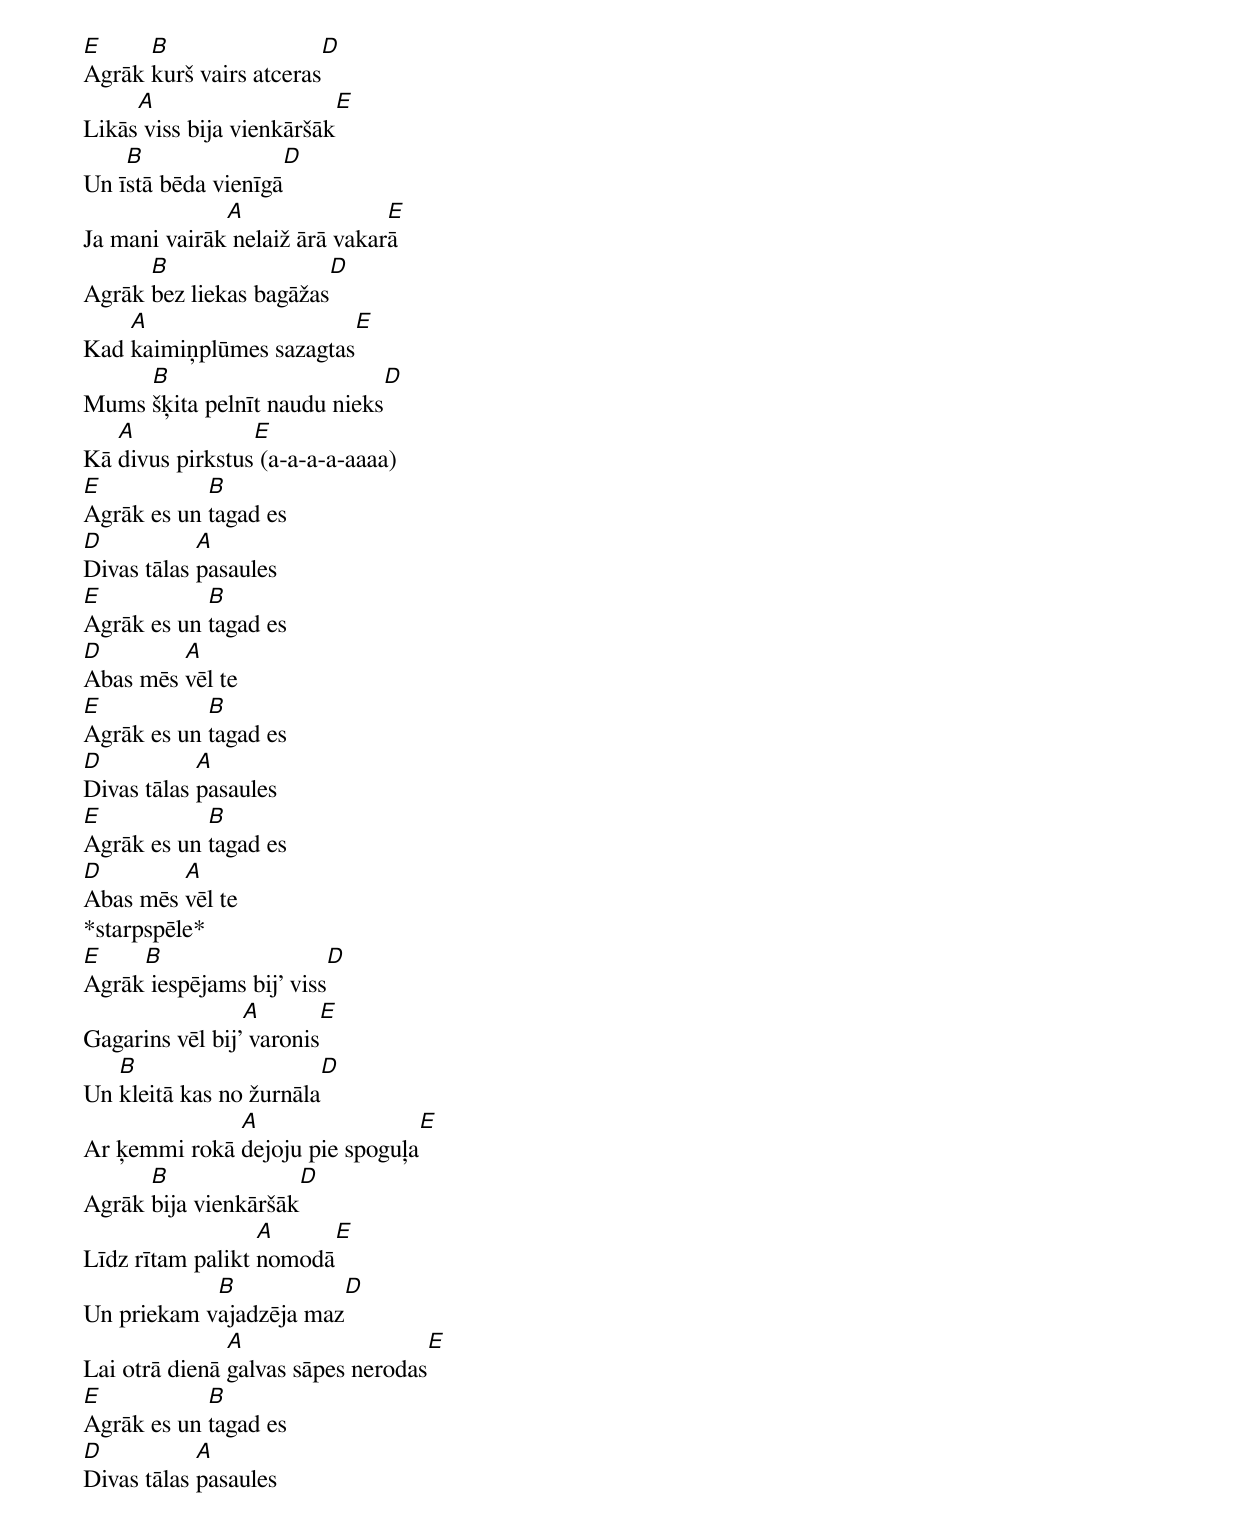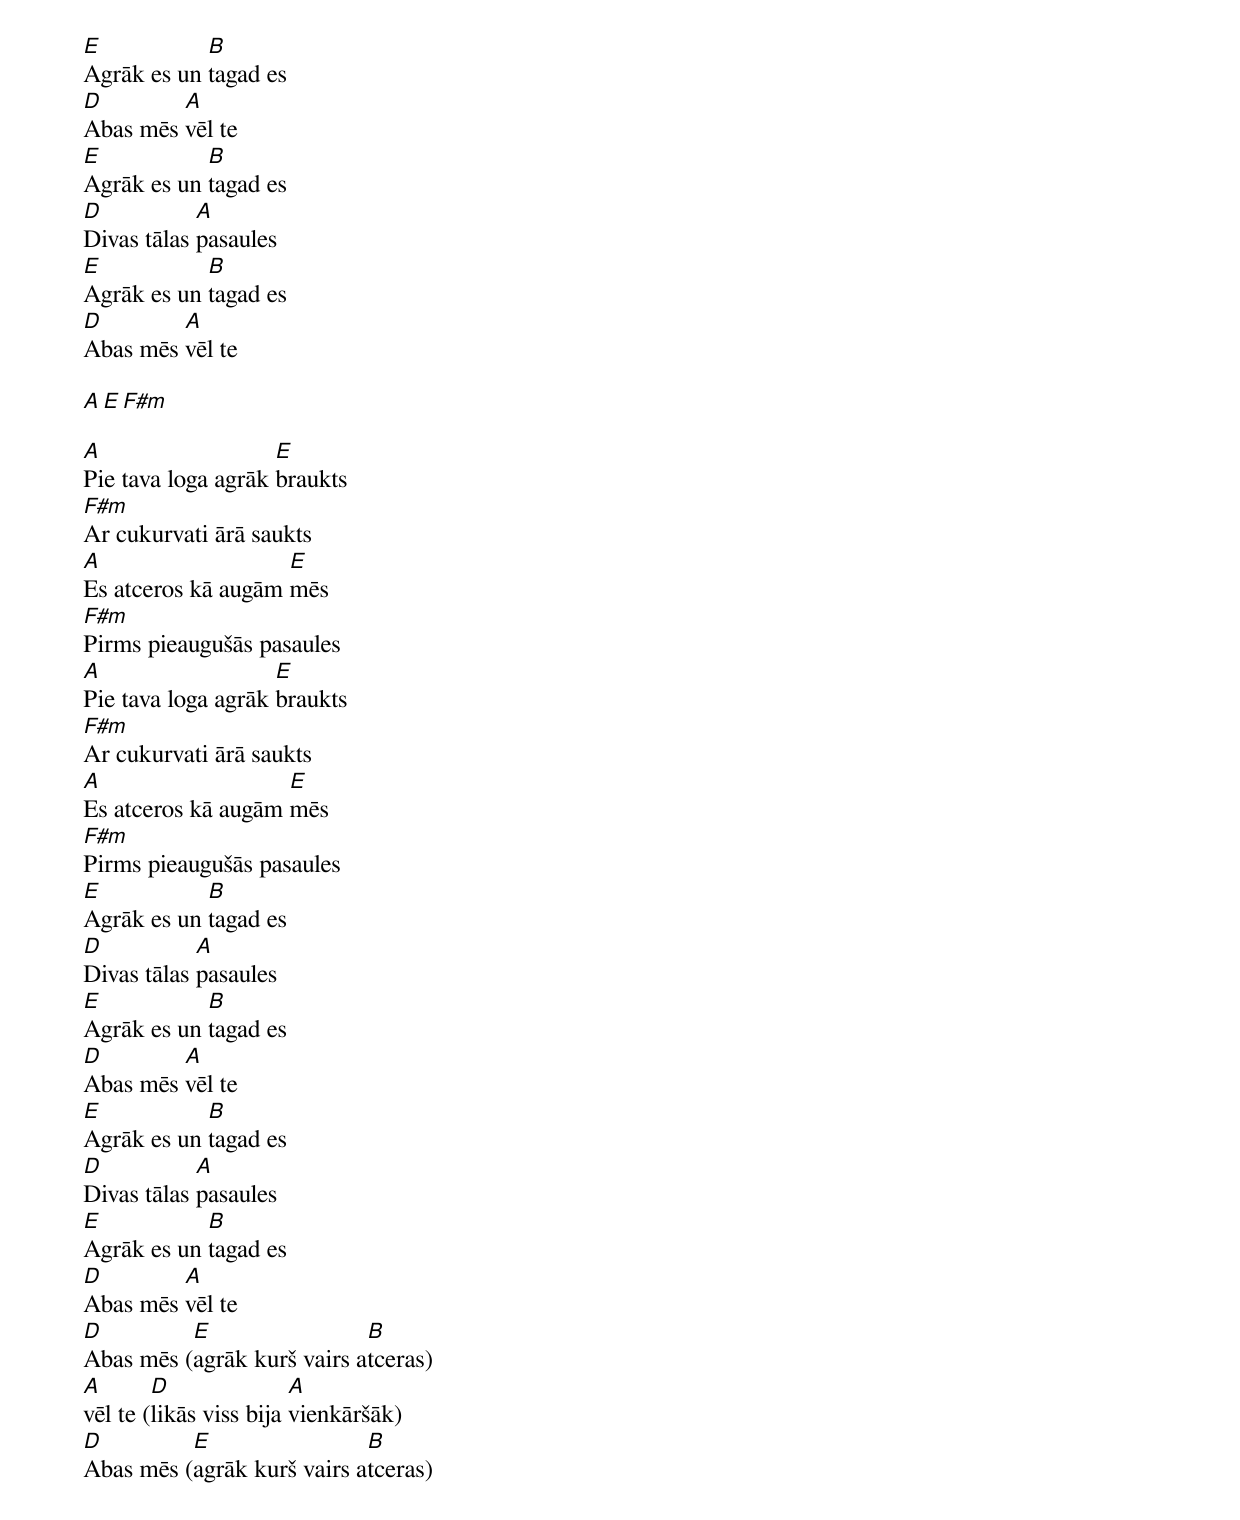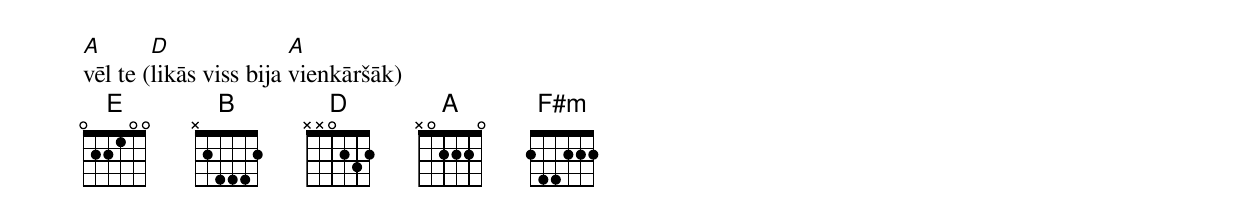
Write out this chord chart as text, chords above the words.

E     B                 D
Agrāk kurš vairs atceras
     A                    E
Likās viss bija vienkāršāk
    B               D
Un īstā bēda vienīgā
              A                E
Ja mani vairāk nelaiž ārā vakarā
      B                 D
Agrāk bez liekas bagāžas
    A                    E
Kad kaimiņplūmes sazagtas
     B                        D
Mums šķita pelnīt naudu nieks
   A             E
Kā divus pirkstus (a-a-a-a-aaaa)
E           B
Agrāk es un tagad es
D           A
Divas tālas pasaules
E           B
Agrāk es un tagad es
D        A
Abas mēs vēl te
E           B
Agrāk es un tagad es
D           A
Divas tālas pasaules
E           B
Agrāk es un tagad es
D        A
Abas mēs vēl te
*starpspēle*
E    B                     D
Agrāk iespējams bij' viss
                 A        E
Gagarins vēl bij' varonis
   B                     D
Un kleitā kas no žurnāla
              A                  E
Ar ķemmi rokā dejoju pie spoguļa
      B               D
Agrāk bija vienkāršāk
                  A      E
Līdz rītam palikt nomodā
            B            D
Un priekam vajadzēja maz
               A                   E
Lai otrā dienā galvas sāpes nerodas
E           B
Agrāk es un tagad es
D           A
Divas tālas pasaules
E           B
Agrāk es un tagad es
D        A
Abas mēs vēl te
E           B
Agrāk es un tagad es
D           A
Divas tālas pasaules
E           B
Agrāk es un tagad es
D        A
Abas mēs vēl te

A E F#m

A                   E
Pie tava loga agrāk braukts
F#m
Ar cukurvati ārā saukts
A                   E
Es atceros kā augām mēs
F#m
Pirms pieaugušās pasaules
A                   E
Pie tava loga agrāk braukts
F#m
Ar cukurvati ārā saukts
A                   E
Es atceros kā augām mēs
F#m
Pirms pieaugušās pasaules
E           B
Agrāk es un tagad es
D           A
Divas tālas pasaules
E           B
Agrāk es un tagad es
D        A
Abas mēs vēl te
E           B
Agrāk es un tagad es
D           A
Divas tālas pasaules
E           B
Agrāk es un tagad es
D        A
Abas mēs vēl te
D         E                 B
Abas mēs (agrāk kurš vairs atceras)
A       D               A
vēl te (likās viss bija vienkāršāk)
D         E                 B
Abas mēs (agrāk kurš vairs atceras)
A       D               A
vēl te (likās viss bija vienkāršāk)
